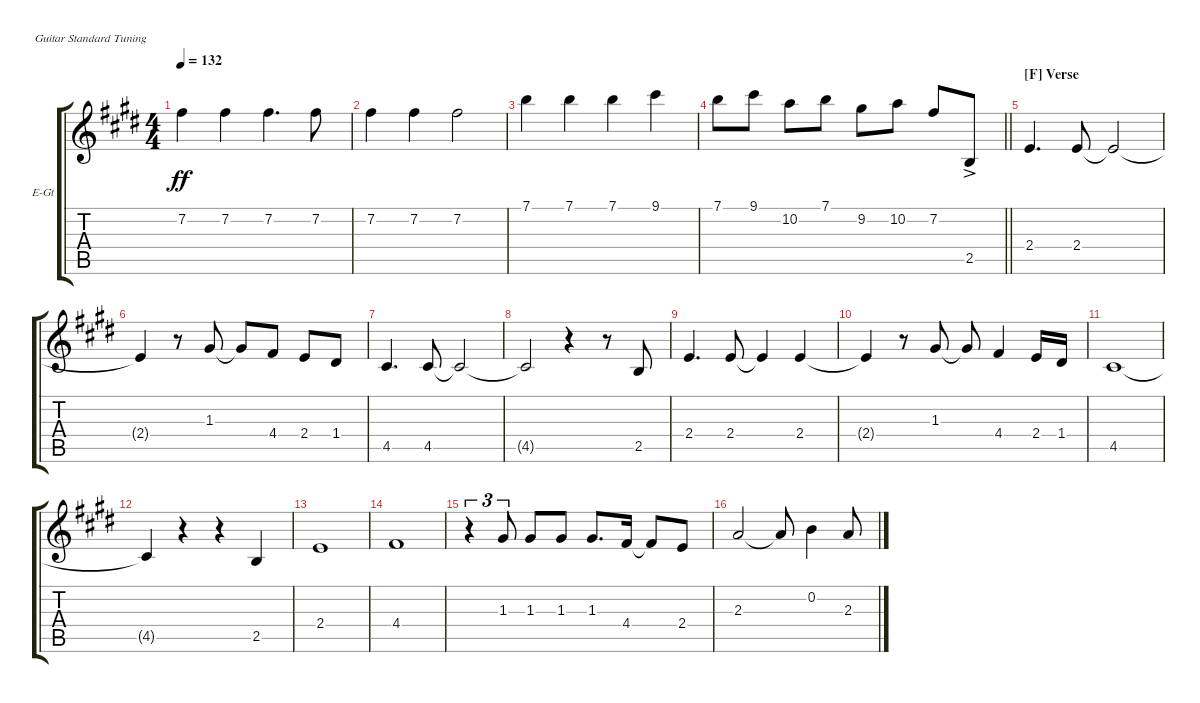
\defaultSystemsLayout 4
\bracketExtendMode groupsimilarinstruments
\firstSystemTrackNameOrientation horizontal
\otherSystemsTrackNameOrientation horizontal
\track ("Electric Guitar" "E-Gt") {instrument electricguitarclean}
\staff {score tabs}
\tuning (E4 B3 G3 D3 A2 E2)
\ts (4 4)
\tempo 132
\clef g2
\ks e
7.2.4{dy ff} 7.2.4 7.2.4{d} 7.2.8 |
7.2.4 7.2.4 7.2.2 |
7.1.4 7.1.4 7.1.4 9.1.4 |
\barLineRight lightlight
7.1.8 9.1.8 10.2.8 7.1.8 9.2.8 10.2.8 7.2.8 2.5{ac}.8 |
\section ("F" "Verse")
2.4.4{d} 2.4.8 2.4{t}.2 |
2.4{t}.4 r.8 1.3.8 1.3{t}.8 4.4.8 2.4.8 1.4.8 |
4.5.4{d} 4.5.8 4.5{t}.2 |
4.5{t}.2 r.4 r.8 2.5.8 |
2.4.4{d} 2.4.8 2.4{t}.4 2.4.4 |
2.4{t}.4 r.8 1.3.8 1.3{t}.8 4.4.4 2.4.16 1.4.16 |
4.5.1 |
4.5{t}.4 r.4 r.4 2.5.4 |
2.4.1 |
4.4.1 |
r.4{tu (3 2)} 1.3.8{tu (3 2)} 1.3.8 1.3.8 1.3.8{d} 4.4.16 4.4{t}.8 2.4.8 |
2.3.2 2.3{t}.8 0.2.4 2.3.8
